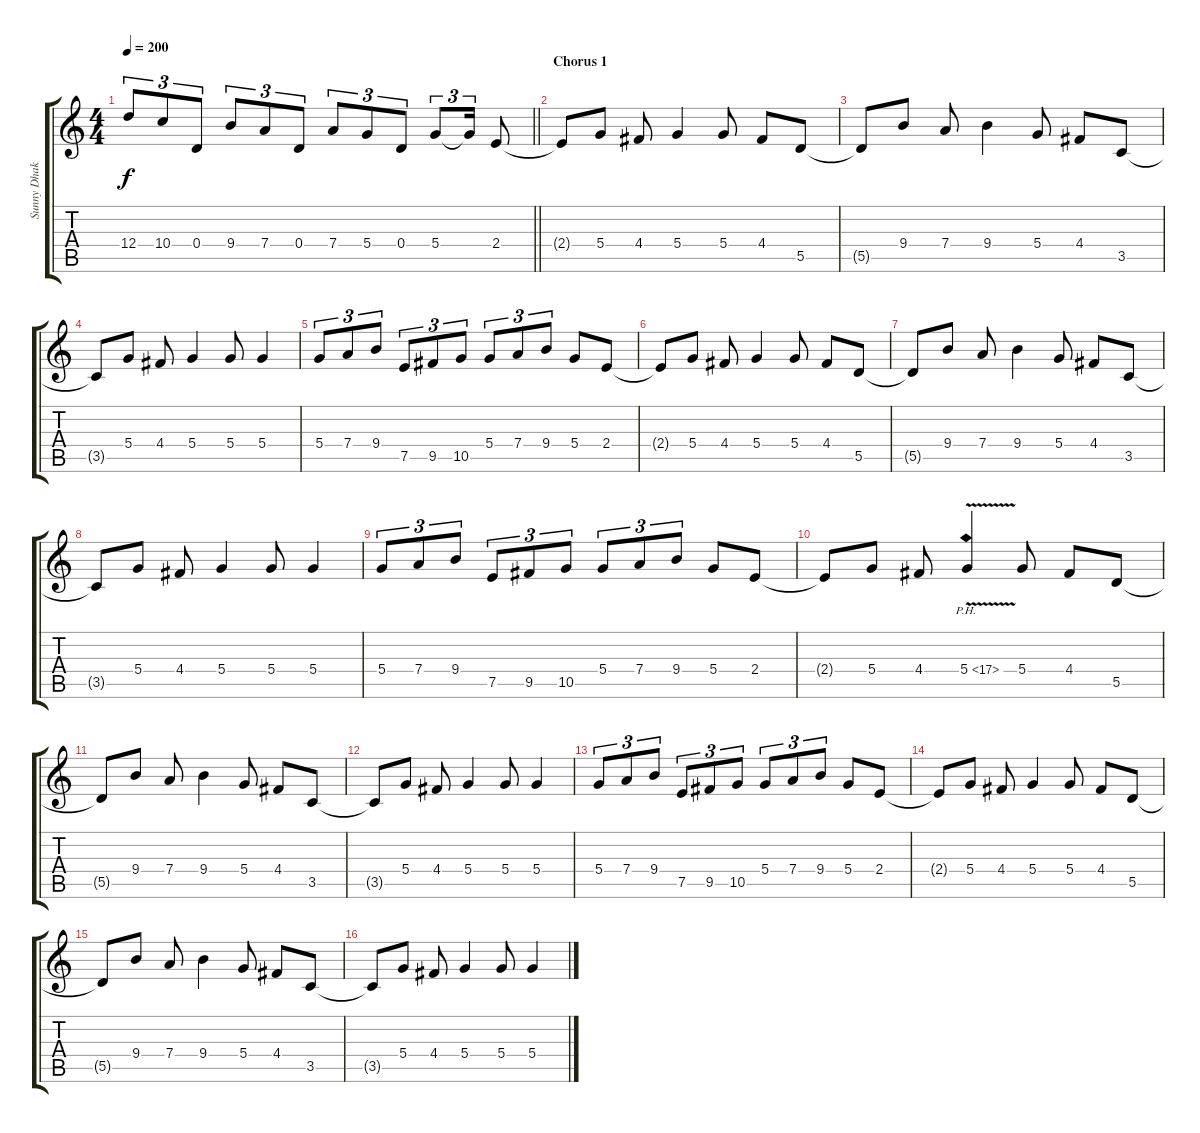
\track ("Sunny Dhak" "Sunny Dhak") {instrument distortionguitar}
\staff {score tabs}
\tuning (E4 B3 G3 D3 A2 E2) {hide}
\ts (4 4)
\tempo 200
\clef g2
\barLineRight lightlight
\ks c
12.4.8{tu (3 2) dy f} 10.4.8{tu (3 2)} 0.4.8{tu (3 2)} 9.4.8{tu (3 2)} 7.4.8{tu (3 2)} 0.4.8{tu (3 2)} 7.4.8{tu (3 2)} 5.4.8{tu (3 2)} 0.4.8{tu (3 2)} 5.4.8{tu (3 2)} 5.4{t}.16{tu (3 2)} 2.4.8 |
\section ("" "Chorus 1")
2.4{t}.8 5.4.8 4.4.8 5.4.4 5.4.8 4.4.8 5.5.8 |
5.5{t}.8 9.4.8 7.4.8 9.4.4 5.4.8 4.4.8 3.5.8 |
3.5{t}.8 5.4.8 4.4.8 5.4.4 5.4.8 5.4.4 |
5.4.8{tu (3 2)} 7.4.8{tu (3 2)} 9.4.8{tu (3 2)} 7.5.8{tu (3 2)} 9.5.8{tu (3 2)} 10.5.8{tu (3 2)} 5.4.8{tu (3 2)} 7.4.8{tu (3 2)} 9.4.8{tu (3 2)} 5.4.8 2.4.8 |
2.4{t}.8 5.4.8 4.4.8 5.4.4 5.4.8 4.4.8 5.5.8 |
5.5{t}.8 9.4.8 7.4.8 9.4.4 5.4.8 4.4.8 3.5.8 |
3.5{t}.8 5.4.8 4.4.8 5.4.4 5.4.8 5.4.4 |
5.4.8{tu (3 2)} 7.4.8{tu (3 2)} 9.4.8{tu (3 2)} 7.5.8{tu (3 2)} 9.5.8{tu (3 2)} 10.5.8{tu (3 2)} 5.4.8{tu (3 2)} 7.4.8{tu (3 2)} 9.4.8{tu (3 2)} 5.4.8 2.4.8 |
2.4{t}.8 5.4.8 4.4.8 5.4{ph 12 v}.4 5.4.8 4.4.8 5.5.8 |
5.5{t}.8 9.4.8 7.4.8 9.4.4 5.4.8 4.4.8 3.5.8 |
3.5{t}.8 5.4.8 4.4.8 5.4.4 5.4.8 5.4.4 |
5.4.8{tu (3 2)} 7.4.8{tu (3 2)} 9.4.8{tu (3 2)} 7.5.8{tu (3 2)} 9.5.8{tu (3 2)} 10.5.8{tu (3 2)} 5.4.8{tu (3 2)} 7.4.8{tu (3 2)} 9.4.8{tu (3 2)} 5.4.8 2.4.8 |
2.4{t}.8 5.4.8 4.4.8 5.4.4 5.4.8 4.4.8 5.5.8 |
5.5{t}.8 9.4.8 7.4.8 9.4.4 5.4.8 4.4.8 3.5.8 |
3.5{t}.8 5.4.8 4.4.8 5.4.4 5.4.8 5.4.4
